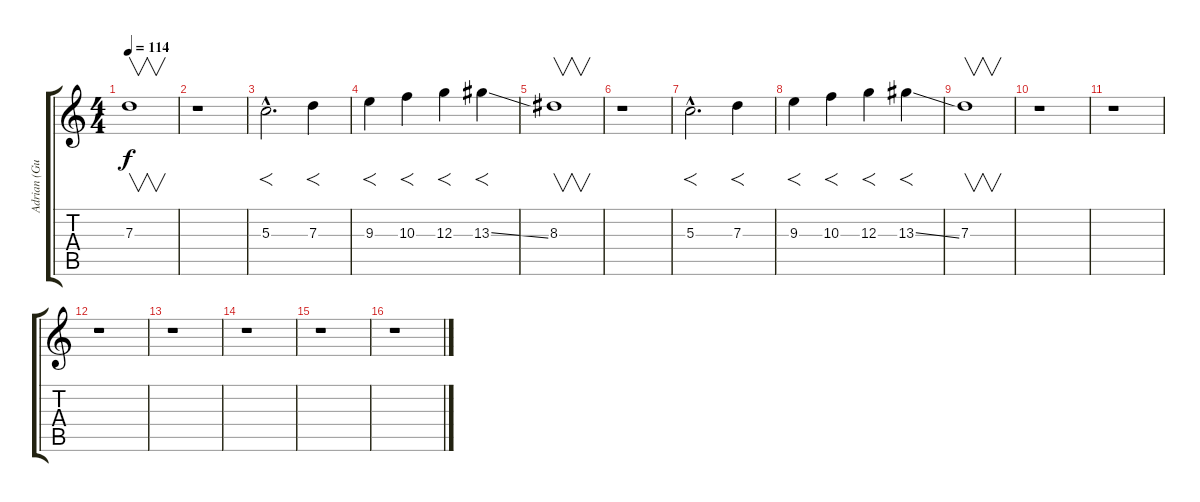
\track ("Adrian (Guitar 2)" "Adrian (Gu") {instrument distortionguitar}
\staff {score tabs}
\tuning (E4 B3 G3 D3 A2 E2) {hide}
\ts (4 4)
\tempo 114
\clef g2
\ks c
7.3.1{v dy f} |
r.1 |
5.3{hac}.2{f d} 7.3.4{f} |
9.3.4{f} 10.3.4{f} 12.3.4{f} 13.3{ss}.4{f} |
8.3.1{v} |
r.1 |
5.3{hac}.2{f d} 7.3.4{f} |
9.3.4{f} 10.3.4{f} 12.3.4{f} 13.3{ss}.4{f} |
7.3.1{v} |
r.1 |
r.1 |
r.1 |
r.1 |
r.1 |
r.1 |
r.1
